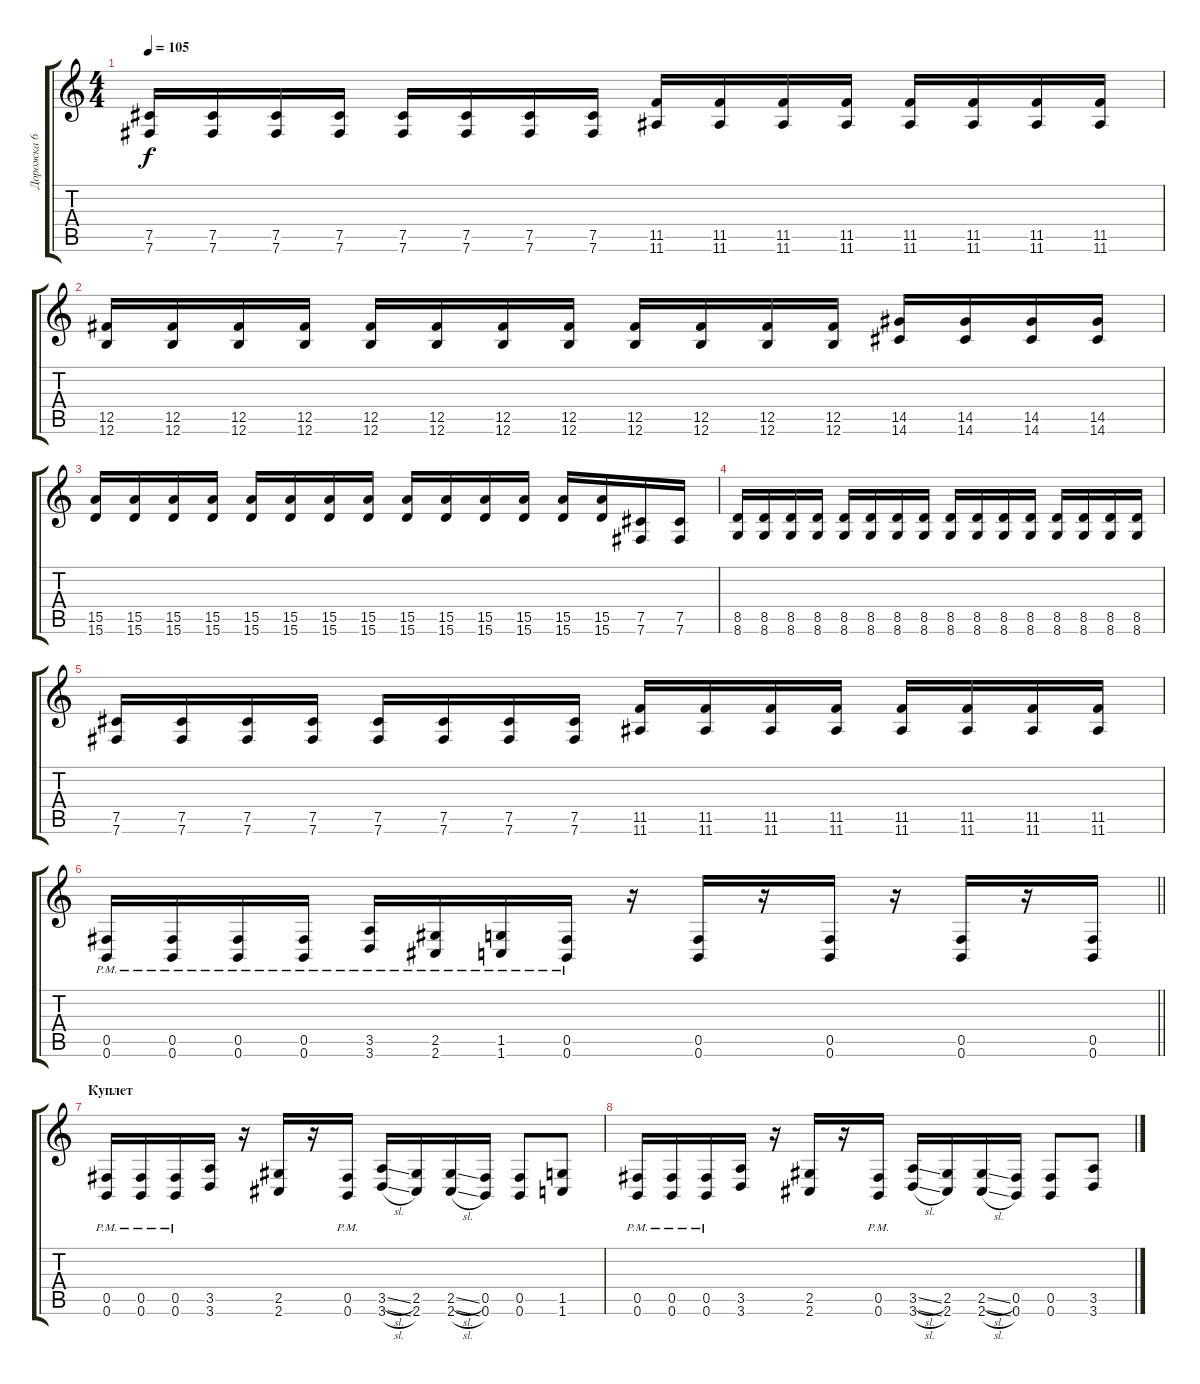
\track ("Дорожка 6" "Дорожка 6") {instrument overdrivenguitar}
\staff {score tabs}
\tuning (Db4 Ab3 E3 B2 Gb2 B1) {hide}
\ts (4 4)
\tempo 105
\clef g2
\ks c
(7.5 7.6).16{dy f} (7.5 7.6).16 (7.5 7.6).16 (7.5 7.6).16 (7.5 7.6).16 (7.5 7.6).16 (7.5 7.6).16 (7.5 7.6).16 (11.5 11.6).16 (11.5 11.6).16 (11.5 11.6).16 (11.5 11.6).16 (11.5 11.6).16 (11.5 11.6).16 (11.5 11.6).16 (11.5 11.6).16 |
(12.5 12.6).16 (12.5 12.6).16 (12.5 12.6).16 (12.5 12.6).16 (12.5 12.6).16 (12.5 12.6).16 (12.5 12.6).16 (12.5 12.6).16 (12.5 12.6).16 (12.5 12.6).16 (12.5 12.6).16 (12.5 12.6).16 (14.5 14.6).16 (14.5 14.6).16 (14.5 14.6).16 (14.5 14.6).16 |
(15.5 15.6).16 (15.5 15.6).16 (15.5 15.6).16 (15.5 15.6).16 (15.5 15.6).16 (15.5 15.6).16 (15.5 15.6).16 (15.5 15.6).16 (15.5 15.6).16 (15.5 15.6).16 (15.5 15.6).16 (15.5 15.6).16 (15.5 15.6).16 (15.5 15.6).16 (7.5 7.6).16 (7.5 7.6).16 |
(8.5 8.6).16 (8.5 8.6).16 (8.5 8.6).16 (8.5 8.6).16 (8.5 8.6).16 (8.5 8.6).16 (8.5 8.6).16 (8.5 8.6).16 (8.5 8.6).16 (8.5 8.6).16 (8.5 8.6).16 (8.5 8.6).16 (8.5 8.6).16 (8.5 8.6).16 (8.5 8.6).16 (8.5 8.6).16 |
(7.5 7.6).16 (7.5 7.6).16 (7.5 7.6).16 (7.5 7.6).16 (7.5 7.6).16 (7.5 7.6).16 (7.5 7.6).16 (7.5 7.6).16 (11.5 11.6).16 (11.5 11.6).16 (11.5 11.6).16 (11.5 11.6).16 (11.5 11.6).16 (11.5 11.6).16 (11.5 11.6).16 (11.5 11.6).16 |
\barLineRight lightlight
(0.5{pm} 0.6{pm}).16 (0.5{pm} 0.6{pm}).16 (0.5{pm} 0.6{pm}).16 (0.5{pm} 0.6{pm}).16 (3.5{pm} 3.6{pm}).16 (2.5{pm} 2.6{pm}).16 (1.5{pm} 1.6{pm}).16 (0.5{pm} 0.6{pm}).16 r.16 (0.5 0.6).16 r.16 (0.5 0.6).16 r.16 (0.5 0.6).16 r.16 (0.5 0.6).16 |
\section ("" "Куплет")
(0.5{pm} 0.6{pm}).16 (0.5{pm} 0.6{pm}).16 (0.5{pm} 0.6{pm}).16 (3.5 3.6).16 r.16 (2.5 2.6).16 r.16 (0.5{pm} 0.6{pm}).16 (3.5{sl} 3.6{sl}).16 (2.5 2.6).16 (2.5{sl} 2.6{sl}).16 (0.5 0.6).16 (0.5 0.6).8 (1.5 1.6).8 |
(0.5{pm} 0.6{pm}).16 (0.5{pm} 0.6{pm}).16 (0.5{pm} 0.6{pm}).16 (3.5 3.6).16 r.16 (2.5 2.6).16 r.16 (0.5{pm} 0.6{pm}).16 (3.5{sl} 3.6{sl}).16 (2.5 2.6).16 (2.5{sl} 2.6{sl}).16 (0.5 0.6).16 (0.5 0.6).8 (3.5 3.6).8
